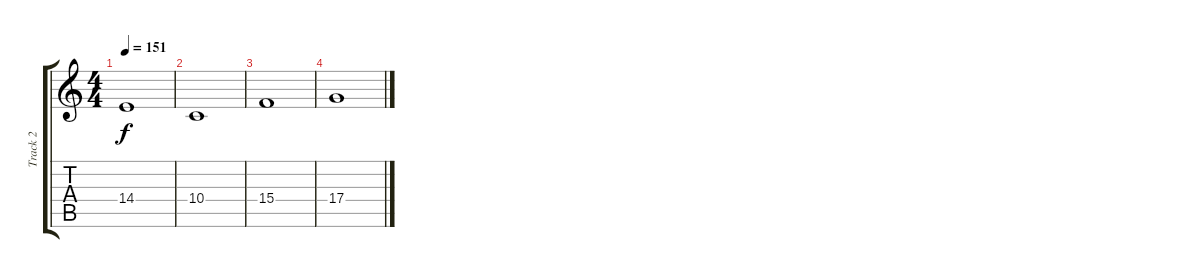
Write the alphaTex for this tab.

\track ("Track 2" "Track 2") {instrument violin}
\staff {score tabs}
\tuning (E4 B3 G3 D3 A2 E2) {hide}
\ts (4 4)
\tempo 151
\clef g2
\ks c
14.4.1{dy f} |
10.4.1 |
15.4.1 |
17.4.1
